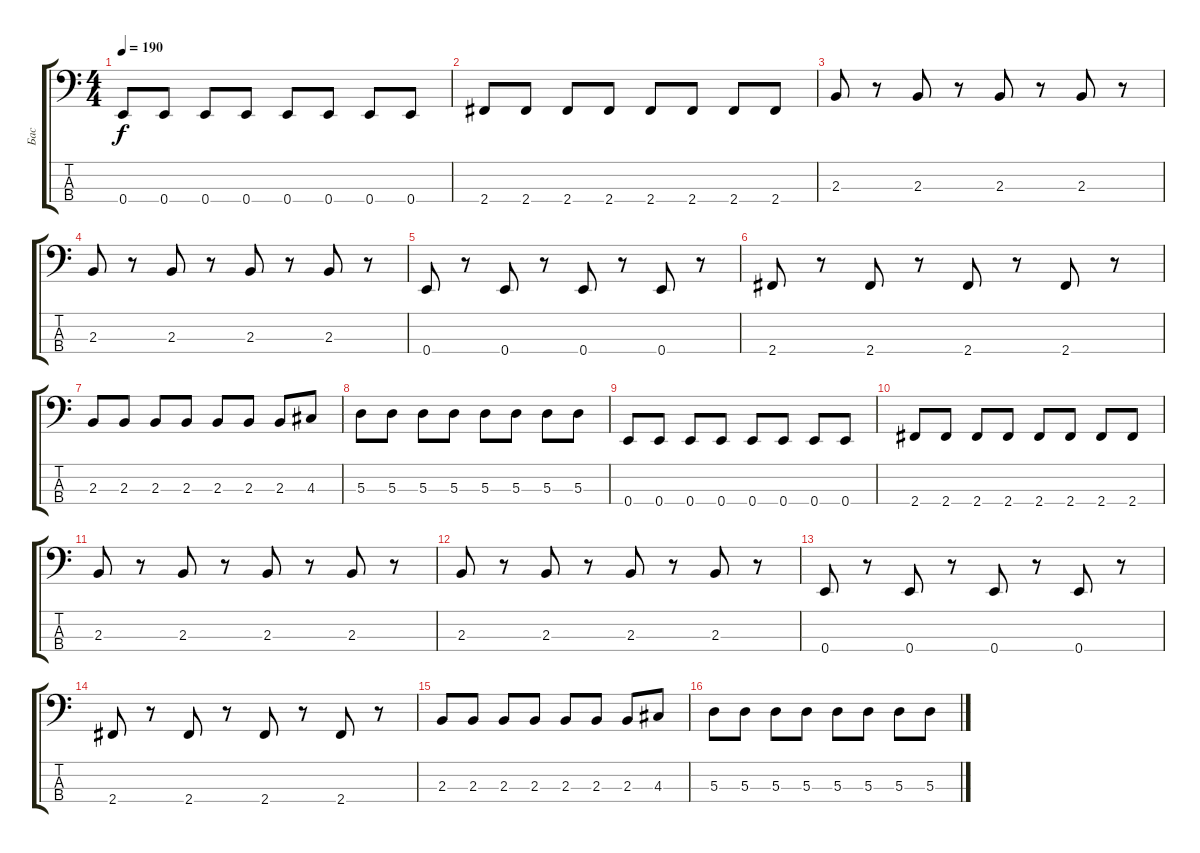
\track ("Бас" "Бас") {instrument electricbasspick}
\staff {score tabs}
\tuning (G2 D2 A1 E1) {hide}
\ts (4 4)
\tempo 190
\clef f4
\ks c
0.4.8{dy f} 0.4.8 0.4.8 0.4.8 0.4.8 0.4.8 0.4.8 0.4.8 |
2.4.8 2.4.8 2.4.8 2.4.8 2.4.8 2.4.8 2.4.8 2.4.8 |
2.3.8 r.8 2.3.8 r.8 2.3.8 r.8 2.3.8 r.8 |
2.3.8 r.8 2.3.8 r.8 2.3.8 r.8 2.3.8 r.8 |
0.4.8 r.8 0.4.8 r.8 0.4.8 r.8 0.4.8 r.8 |
2.4.8 r.8 2.4.8 r.8 2.4.8 r.8 2.4.8 r.8 |
2.3.8 2.3.8 2.3.8 2.3.8 2.3.8 2.3.8 2.3.8 4.3.8 |
5.3.8 5.3.8 5.3.8 5.3.8 5.3.8 5.3.8 5.3.8 5.3.8 |
0.4.8 0.4.8 0.4.8 0.4.8 0.4.8 0.4.8 0.4.8 0.4.8 |
2.4.8 2.4.8 2.4.8 2.4.8 2.4.8 2.4.8 2.4.8 2.4.8 |
2.3.8 r.8 2.3.8 r.8 2.3.8 r.8 2.3.8 r.8 |
2.3.8 r.8 2.3.8 r.8 2.3.8 r.8 2.3.8 r.8 |
0.4.8 r.8 0.4.8 r.8 0.4.8 r.8 0.4.8 r.8 |
2.4.8 r.8 2.4.8 r.8 2.4.8 r.8 2.4.8 r.8 |
2.3.8 2.3.8 2.3.8 2.3.8 2.3.8 2.3.8 2.3.8 4.3.8 |
5.3.8 5.3.8 5.3.8 5.3.8 5.3.8 5.3.8 5.3.8 5.3.8
